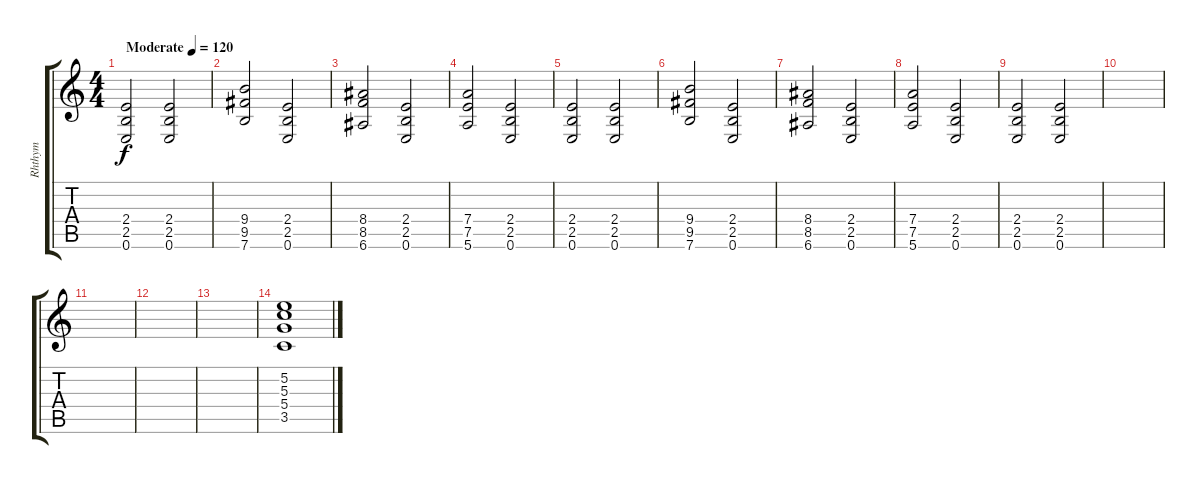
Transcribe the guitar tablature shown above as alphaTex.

\track ("Rhthym" "Rhthym") {instrument overdrivenguitar}
\staff {score tabs}
\tuning (E4 B3 G3 D3 A2 E2) {hide}
\ts (4 4)
\tempo (120 "Moderate")
\clef g2
\ks c
(2.4 2.5 0.6).2{dy f instrument overdrivenguitar} (2.4 2.5 0.6).2 |
(9.4 9.5 7.6).2 (2.4 2.5 0.6).2 |
(8.4 8.5 6.6).2 (2.4 2.5 0.6).2 |
(7.4 7.5 5.6).2 (2.4 2.5 0.6).2 |
(2.4 2.5 0.6).2 (2.4 2.5 0.6).2 |
(9.4 9.5 7.6).2 (2.4 2.5 0.6).2 |
(8.4 8.5 6.6).2 (2.4 2.5 0.6).2 |
(7.4 7.5 5.6).2 (2.4 2.5 0.6).2 |
(2.4 2.5 0.6).2 (2.4 2.5 0.6).2 |
|
|
|
|
(5.2 5.3 5.4 3.5).1
